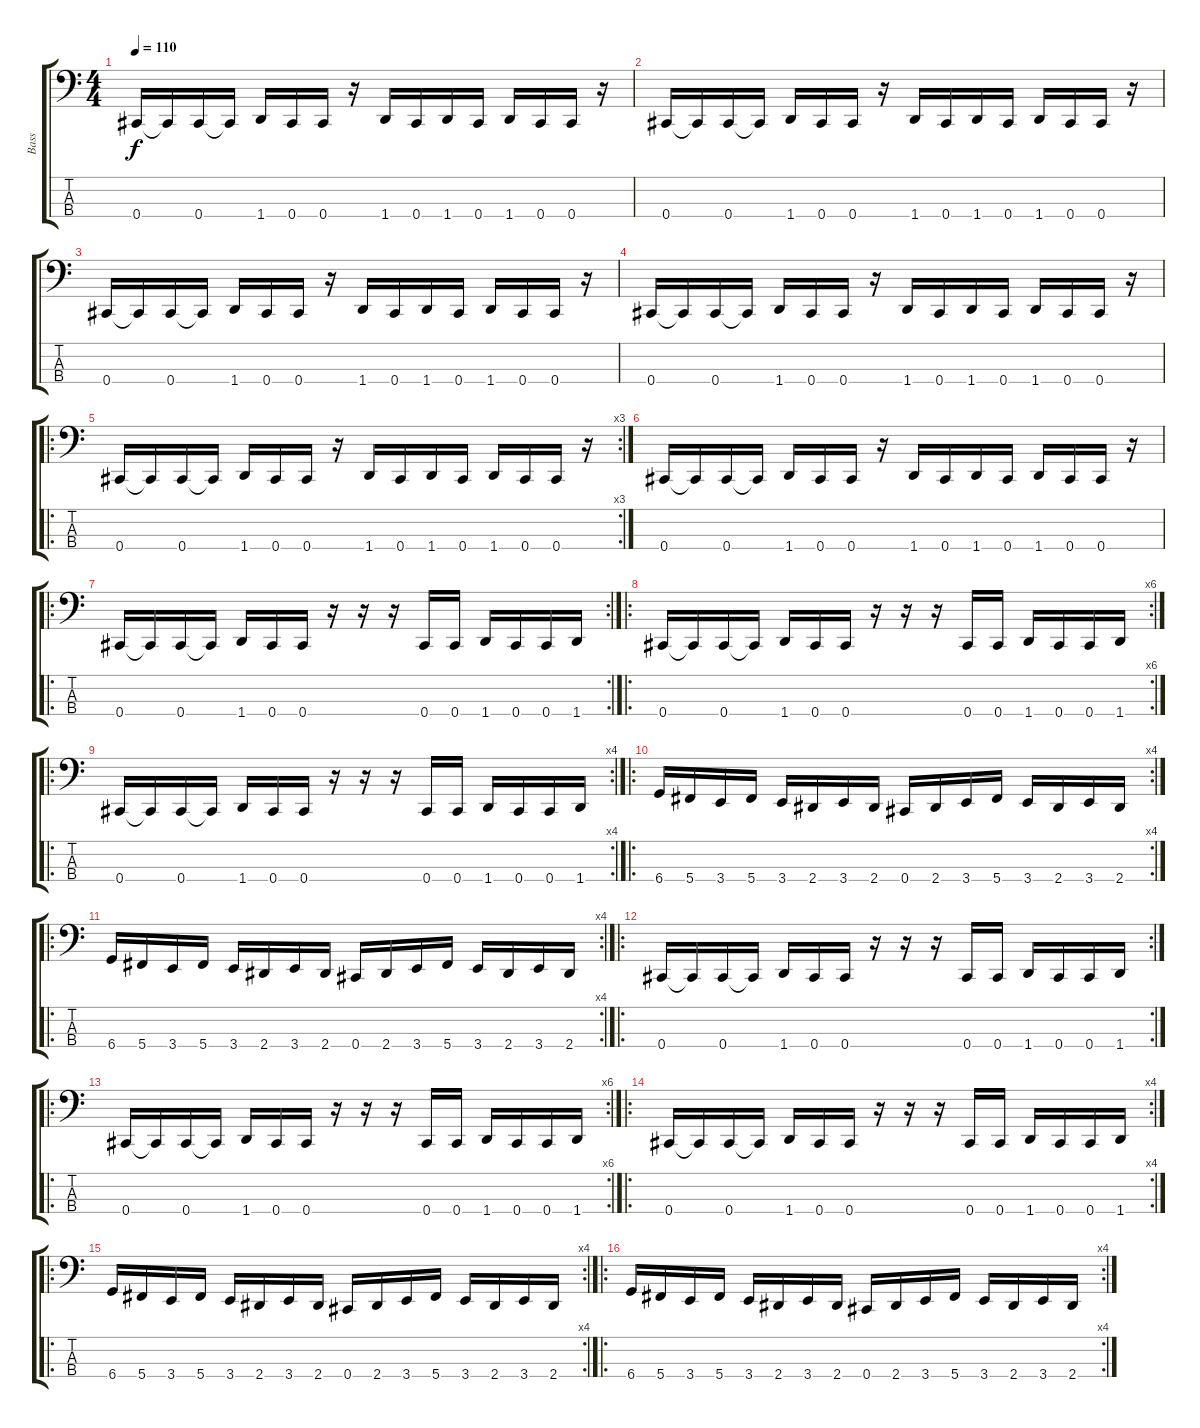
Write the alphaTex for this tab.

\track ("Bass" "Bass") {instrument electricbasspick}
\staff {score tabs}
\tuning (Gb2 Db2 Ab1 Db1) {hide}
\ts (4 4)
\tempo 110
\clef f4
\ks c
0.4.16{dy f instrument electricbasspick} 0.4{t}.16 0.4.16 0.4{t}.16 1.4.16 0.4.16 0.4.16 r.16 1.4.16 0.4.16 1.4.16 0.4.16 1.4.16 0.4.16 0.4.16 r.16 |
0.4.16 0.4{t}.16 0.4.16 0.4{t}.16 1.4.16 0.4.16 0.4.16 r.16 1.4.16 0.4.16 1.4.16 0.4.16 1.4.16 0.4.16 0.4.16 r.16 |
0.4.16 0.4{t}.16 0.4.16 0.4{t}.16 1.4.16 0.4.16 0.4.16 r.16 1.4.16 0.4.16 1.4.16 0.4.16 1.4.16 0.4.16 0.4.16 r.16 |
0.4.16 0.4{t}.16 0.4.16 0.4{t}.16 1.4.16 0.4.16 0.4.16 r.16 1.4.16 0.4.16 1.4.16 0.4.16 1.4.16 0.4.16 0.4.16 r.16 |
\ro
\rc 3
0.4.16 0.4{t}.16 0.4.16 0.4{t}.16 1.4.16 0.4.16 0.4.16 r.16 1.4.16 0.4.16 1.4.16 0.4.16 1.4.16 0.4.16 0.4.16 r.16 |
0.4.16 0.4{t}.16 0.4.16 0.4{t}.16 1.4.16 0.4.16 0.4.16 r.16 1.4.16 0.4.16 1.4.16 0.4.16 1.4.16 0.4.16 0.4.16 r.16 |
\ro
\rc 2
0.4.16 0.4{t}.16 0.4.16 0.4{t}.16 1.4.16 0.4.16 0.4.16 r.16 r.16 r.16 0.4.16 0.4.16 1.4.16 0.4.16 0.4.16 1.4.16 |
\ro
\rc 6
0.4.16 0.4{t}.16 0.4.16 0.4{t}.16 1.4.16 0.4.16 0.4.16 r.16 r.16 r.16 0.4.16 0.4.16 1.4.16 0.4.16 0.4.16 1.4.16 |
\ro
\rc 4
0.4.16 0.4{t}.16 0.4.16 0.4{t}.16 1.4.16 0.4.16 0.4.16 r.16 r.16 r.16 0.4.16 0.4.16 1.4.16 0.4.16 0.4.16 1.4.16 |
\ro
\rc 4
6.4.16 5.4.16 3.4.16 5.4.16 3.4.16 2.4.16 3.4.16 2.4.16 0.4.16 2.4.16 3.4.16 5.4.16 3.4.16 2.4.16 3.4.16 2.4.16 |
\ro
\rc 4
6.4.16 5.4.16 3.4.16 5.4.16 3.4.16 2.4.16 3.4.16 2.4.16 0.4.16 2.4.16 3.4.16 5.4.16 3.4.16 2.4.16 3.4.16 2.4.16 |
\ro
\rc 2
0.4.16 0.4{t}.16 0.4.16 0.4{t}.16 1.4.16 0.4.16 0.4.16 r.16 r.16 r.16 0.4.16 0.4.16 1.4.16 0.4.16 0.4.16 1.4.16 |
\ro
\rc 6
0.4.16 0.4{t}.16 0.4.16 0.4{t}.16 1.4.16 0.4.16 0.4.16 r.16 r.16 r.16 0.4.16 0.4.16 1.4.16 0.4.16 0.4.16 1.4.16 |
\ro
\rc 4
0.4.16 0.4{t}.16 0.4.16 0.4{t}.16 1.4.16 0.4.16 0.4.16 r.16 r.16 r.16 0.4.16 0.4.16 1.4.16 0.4.16 0.4.16 1.4.16 |
\ro
\rc 4
6.4.16 5.4.16 3.4.16 5.4.16 3.4.16 2.4.16 3.4.16 2.4.16 0.4.16 2.4.16 3.4.16 5.4.16 3.4.16 2.4.16 3.4.16 2.4.16 |
\ro
\rc 4
6.4.16 5.4.16 3.4.16 5.4.16 3.4.16 2.4.16 3.4.16 2.4.16 0.4.16 2.4.16 3.4.16 5.4.16 3.4.16 2.4.16 3.4.16 2.4.16
